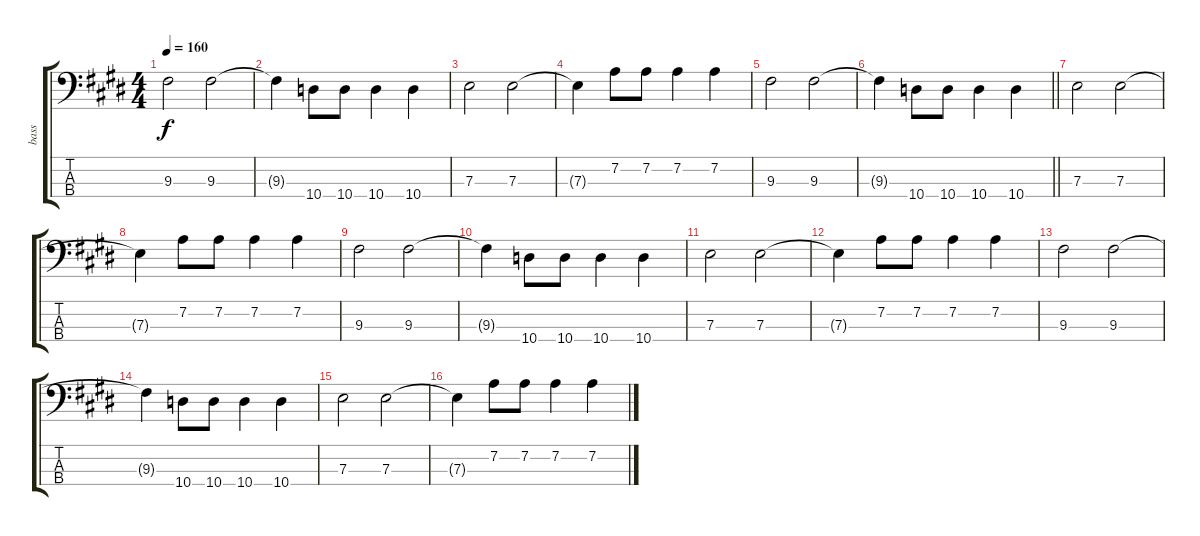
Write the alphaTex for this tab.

\track ("bass" "bass") {instrument electricbassfinger}
\staff {score tabs}
\tuning (G2 D2 A1 E1) {hide}
\ts (4 4)
\tempo 160
\clef f4
\ks e
9.3.2{dy f} 9.3.2 |
9.3{t}.4 10.4.8 10.4.8 10.4.4 10.4.4 |
7.3.2 7.3.2 |
7.3{t}.4 7.2.8 7.2.8 7.2.4 7.2.4 |
9.3.2 9.3.2 |
\barLineRight lightlight
9.3{t}.4 10.4.8 10.4.8 10.4.4 10.4.4 |
\section ("" "")
7.3.2 7.3.2 |
7.3{t}.4 7.2.8 7.2.8 7.2.4 7.2.4 |
9.3.2 9.3.2 |
9.3{t}.4 10.4.8 10.4.8 10.4.4 10.4.4 |
7.3.2 7.3.2 |
7.3{t}.4 7.2.8 7.2.8 7.2.4 7.2.4 |
9.3.2 9.3.2 |
9.3{t}.4 10.4.8 10.4.8 10.4.4 10.4.4 |
7.3.2 7.3.2 |
7.3{t}.4 7.2.8 7.2.8 7.2.4 7.2.4
